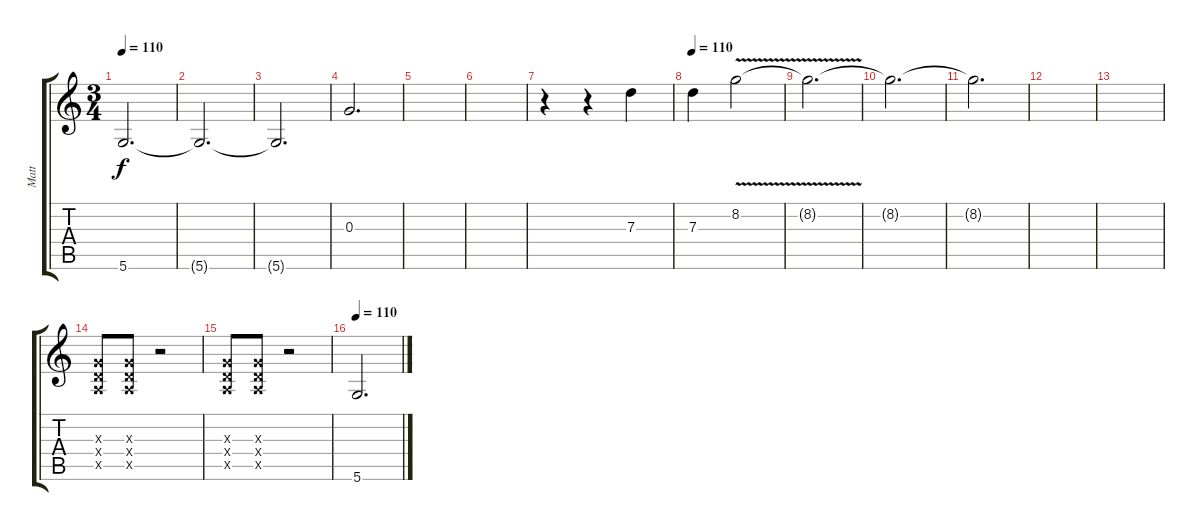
\track ("Matt" "Matt") {instrument overdrivenguitar}
\staff {score tabs}
\tuning (E4 B3 G3 D3 A2 D2) {hide}
\ts (3 4)
\tempo 110
\clef g2
\ks c
5.6{t}.2{d dy f} |
5.6{t}.2{d} |
5.6{t}.2{d} |
0.3.2{d} |
|
|
r.4{volume 11} r.4 7.3.4 |
\tempo 110
7.3.4 8.2{v}.2 |
8.2{t}.2{d} |
8.2{t}.2{d} |
8.2{t}.2{d} |
|
|
(0.3{x} 0.4{x} 0.5{x}).8 (0.3{x} 0.4{x} 0.5{x}).8 r.2 |
(0.3{x} 0.4{x} 0.5{x}).8 (0.3{x} 0.4{x} 0.5{x}).8 r.2 |
\tempo 110
5.6.2{d}
